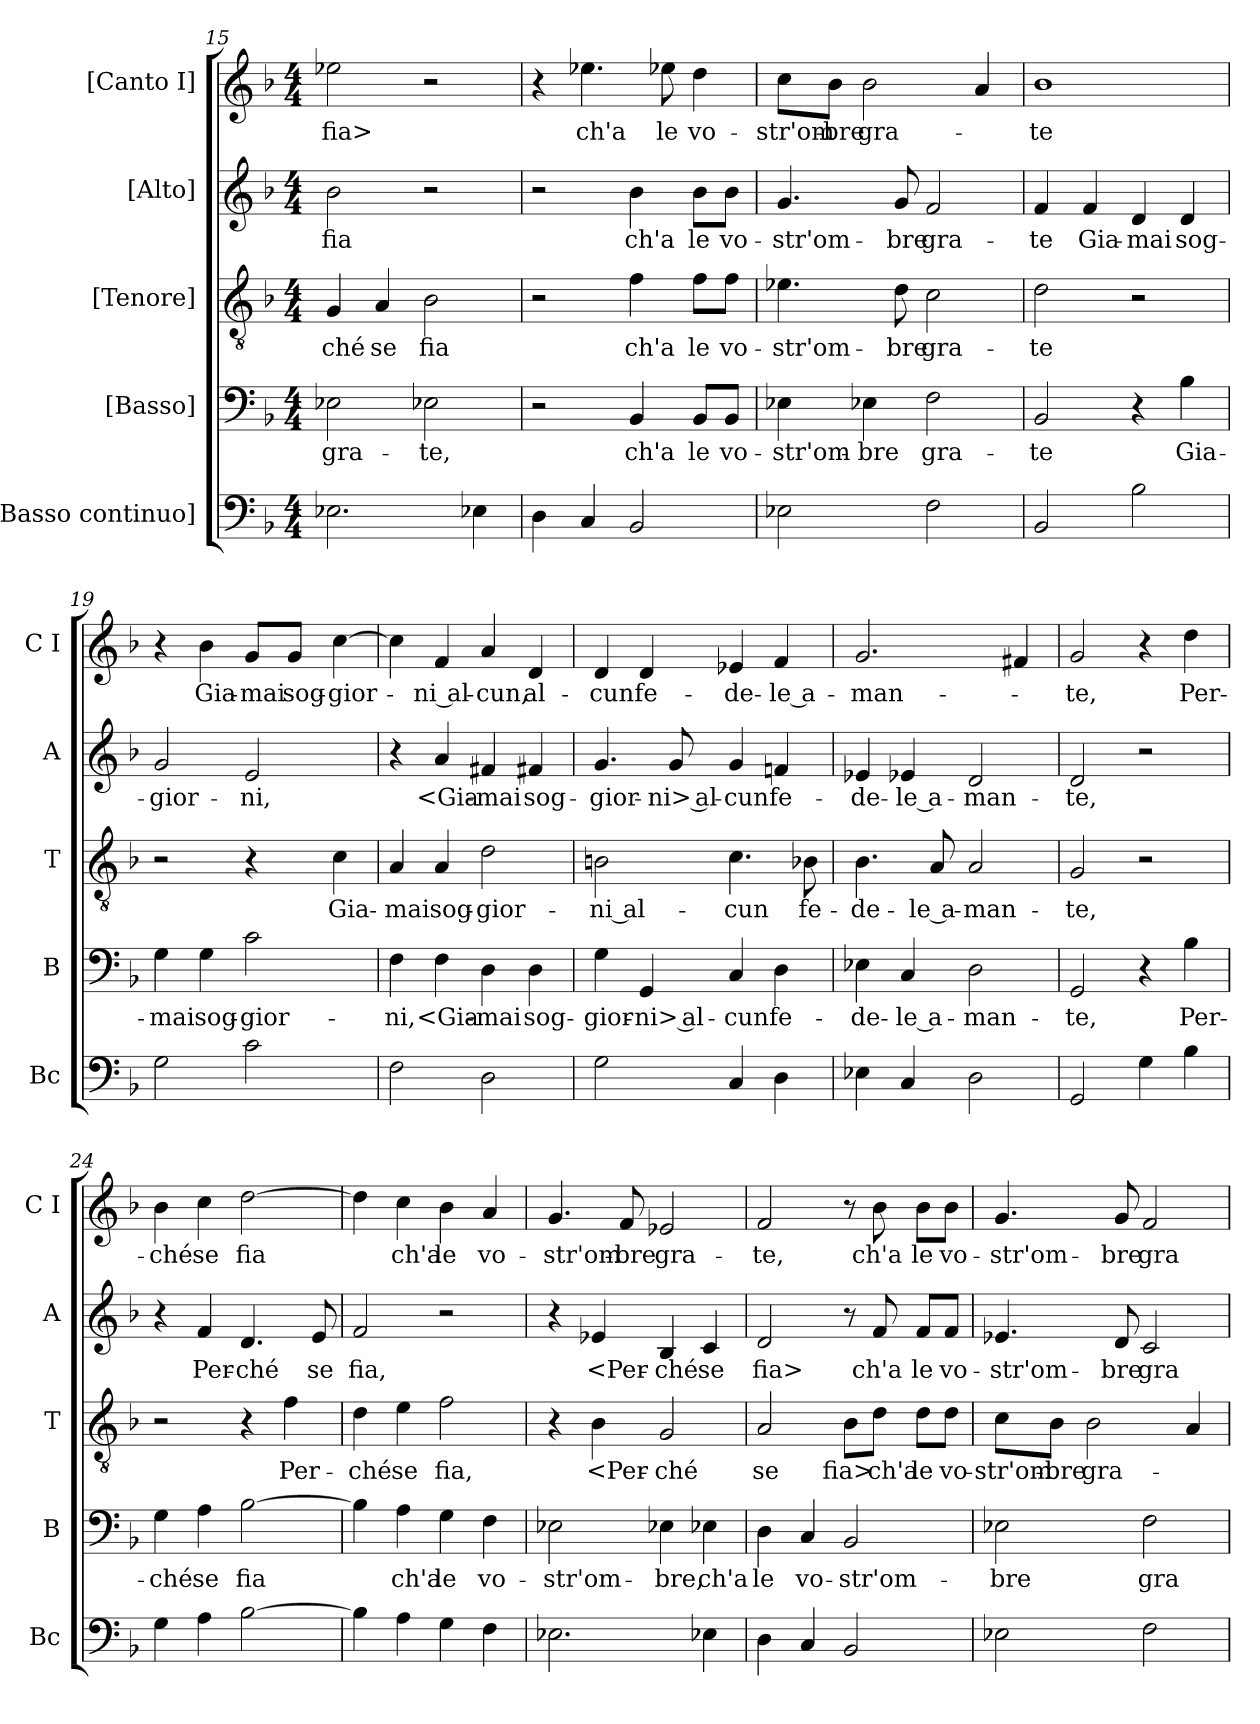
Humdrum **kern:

**kern	**kern	**text	**kern	**text	**kern	**text	**kern	**text
*part5	*part4	*part4	*part3	*part3	*part2	*part2	*part1	*part1
*staff5	*staff4	*staff4	*staff3	*staff3	*staff2	*staff2	*staff1	*staff1
*I"[Basso continuo]	*I"[Basso]	*	*I"[Tenore]	*	*I"[Alto]	*	*I"[Canto I]	*
*I'Bc	*I'B	*	*I'T	*	*I'A	*	*I'C I	*
*clefF4	*clefF4	*	*clefGv2	*	*clefG2	*	*clefG2	*
*k[b-]	*k[b-]	*	*k[b-]	*	*k[b-]	*	*k[b-]	*
*F:	*F:	*	*F:	*	*F:	*	*F:	*
*M4/4	*M4/4	*	*M4/4	*	*M4/4	*	*M4/4	*
=15	=15	=15	=15	=15	=15	=15	=15	=15
2.E-X	2E-X	gra-	4G	-ché	2b-	fia	2ee-X	fia>
.	.	.	4A	se	.	.	.	.
.	2E-X	-te,	2B-	fia	2r	.	2r	.
4E-X	.	.	.	.	.	.	.	.
=16	=16	=16	=16	=16	=16	=16	=16	=16
4D	2r	.	2r	.	2r	.	4r	.
4C	.	.	.	.	.	.	4.ee-X	ch'a
2BB-	4BB-	ch'a	4f	ch'a	4b-	ch'a	.	.
.	.	.	.	.	.	.	8ee-X	le
.	8BB-/L	le	8f\L	le	8b-\L	le	4dd	vo-
.	8BB-/J	vo-	8f\J	vo-	8b-\J	vo-	.	.
=17	=17	=17	=17	=17	=17	=17	=17	=17
2E-X	4E-X	-str'om-	4.e-X	-str'om-	4.g	-str'om-	8cc\L	-str'om-
.	.	.	.	.	.	.	8b-\J	-bre
.	4E-X	-bre	.	.	.	.	2b-	gra-
.	.	.	8d	-bre	8g	-bre	.	.
2F	2F	gra-	2c	gra-	2f	gra-	.	.
.	.	.	.	.	.	.	4a	.
=18	=18	=18	=18	=18	=18	=18	=18	=18
2BB-	2BB-	-te	2d	-te	4f	-te	1b-	-te
.	.	.	.	.	4f	Gia-	.	.
2B-	4r	.	2r	.	4d	-mai	.	.
.	4B-	Gia-	.	.	4d	sog-	.	.
=19	=19	=19	=19	=19	=19	=19	=19	=19
2G	4G	-mai	2r	.	2g	-gior-	4r	.
.	4G	sog-	.	.	.	.	4b-	Gia-
2c	2c	-gior-	4r	.	2e	-ni,	8g/L	-mai
.	.	.	.	.	.	.	8g/J	sog-
.	.	.	4c	Gia-	.	.	[4cc	-gior-
=20	=20	=20	=20	=20	=20	=20	=20	=20
2F	4F	-ni,	4A	-mai	4r	.	4cc]	.
.	4F	<Gia-	4A	sog-	4a	<Gia-	4f	-ni al-
2D	4D	-mai	2d	-gior-	4f#X	-mai	4a	-cun,
.	4D	sog-	.	.	4f#X	sog-	4d	al-
=21	=21	=21	=21	=21	=21	=21	=21	=21
2G	4G	-gior-	2Bn	-ni al-	4.g	-gior-	4d	-cun
.	4GG	-ni> al-	.	.	.	.	4d	fe-
.	.	.	.	.	8g	-ni> al-	.	.
4C	4C	-cun	4.c	-cun	4g	-cun	4e-X	-de-
4D	4D	fe-	.	.	4fn	fe-	4f	-le a-
.	.	.	8B-X	fe-	.	.	.	.
=22	=22	=22	=22	=22	=22	=22	=22	=22
4E-X	4E-X	-de-	4.B-	-de-	4e-X	-de-	2.g	-man-
4C	4C	-le a-	.	.	4e-X	-le a-	.	.
.	.	.	8A	-le a-	.	.	.	.
2D	2D	-man-	2A	-man-	2d	-man-	.	.
.	.	.	.	.	.	.	4f#X	.
=23	=23	=23	=23	=23	=23	=23	=23	=23
2GG	2GG	-te,	2G	-te,	2d	-te,	2g	-te,
4G	4r	.	2r	.	2r	.	4r	.
4B-	4B-	Per-	.	.	.	.	4dd	Per-
=24	=24	=24	=24	=24	=24	=24	=24	=24
4G	4G	-ché	2r	.	4r	.	4b-	-ché
4A	4A	se	.	.	4f	Per-	4cc	se
[2B-	[2B-	fia	4r	.	4.d	-ché	[2dd	fia
.	.	.	4f	Per-	.	.	.	.
.	.	.	.	.	8e	se	.	.
=25	=25	=25	=25	=25	=25	=25	=25	=25
4B-]	4B-]	.	4d	-ché	2f	fia,	4dd]	.
4A	4A	ch'a	4e	se	.	.	4cc	ch'a
4G	4G	le	2f	fia,	2r	.	4b-	le
4F	4F	vo-	.	.	.	.	4a	vo-
=26	=26	=26	=26	=26	=26	=26	=26	=26
2.E-X	2E-X	-str'om-	4r	.	4r	.	4.g	-str'om-
.	.	.	4B-	<Per-	4e-X	<Per-	.	.
.	.	.	.	.	.	.	8f	-bre
.	4E-X	-bre,	2G	-ché	4B-	-ché	2e-X	gra-
4E-X	4E-X	ch'a	.	.	4c	se	.	.
=27	=27	=27	=27	=27	=27	=27	=27	=27
4D	4D	le	2A	se	2d	fia>	2f	-te,
4C	4C	vo-	.	.	.	.	.	.
2BB-	2BB-	-str'om-	8B-\L	fia>	8r	.	8r	.
.	.	.	8d\J	ch'a	8f	ch'a	8b-	ch'a
.	.	.	8d\L	le	8f/L	le	8b-\L	le
.	.	.	8d\J	vo-	8f/J	vo-	8b-\J	vo-
=28	=28	=28	=28	=28	=28	=28	=28	=28
2E-X	2E-X	-bre	8c\L	-str'om-	4.e-X	-str'om-	4.g	-str'om-
.	.	.	8B-\J	-bre	.	.	.	.
.	.	.	2B-	gra-	.	.	.	.
.	.	.	.	.	8d	-bre	8g	-bre
2F	2F	gra-	.	.	2c	gra-	2f	gra-
.	.	.	4A	.	.	.	.	.
=	=	=	=	=	=	=	=	=
*-	*-	*-	*-	*-	*-	*-	*-	*-
